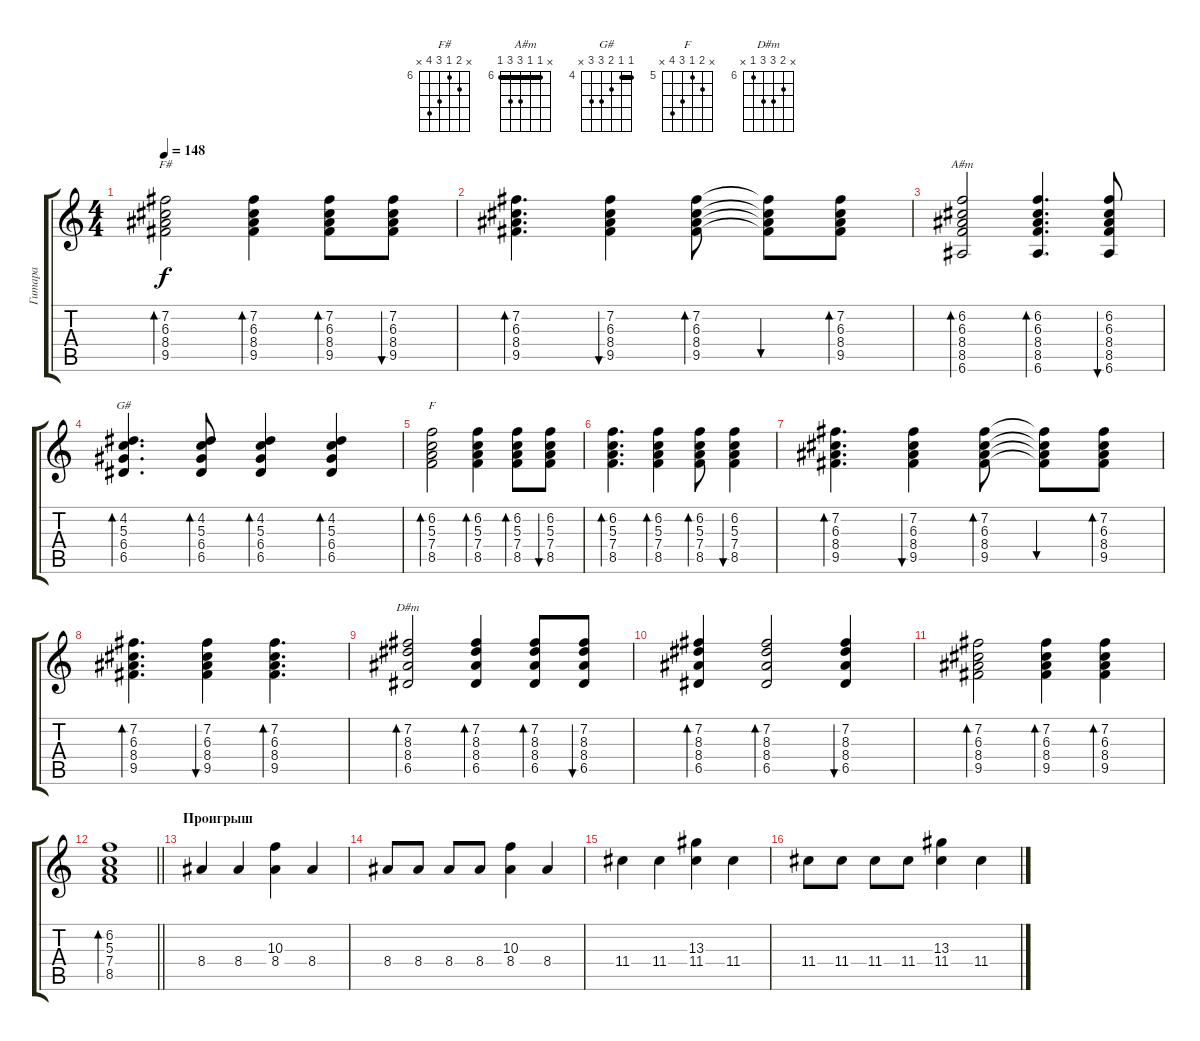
\track ("Гитара" "Гитара") {instrument acousticguitarsteel}
\staff {score tabs}
\tuning (E4 B3 G3 D3 A2 E2) {hide}
\chord ("F#" x 7 6 8 9 x) {firstfret 6}
\chord ("A#m" x 6 6 8 8 6) {firstfret 6 barre 6}
\chord ("G#" 4 4 5 6 6 x) {firstfret 4 barre 4}
\chord ("F" x 6 5 7 8 x) {firstfret 5}
\chord ("D#m" x 7 8 8 6 x) {firstfret 6}
\ts (4 4)
\tempo 148
\clef g2
\ks c
(7.2 6.3 8.4 9.5).2{bd 30 ch "F#" dy f} (7.2 6.3 8.4 9.5).4{bd 30} (7.2 6.3 8.4 9.5).8{bd 30} (7.2 6.3 8.4 9.5).8{bu 30} |
(7.2 6.3 8.4 9.5).4{d bd 30} (7.2 6.3 8.4 9.5).4{bu 30} (7.2 6.3 8.4 9.5).8{bd 30} (7.2{t} 6.3{t} 8.4{t} 9.5{t}).8{bu 30} (7.2 6.3 8.4 9.5).8{bd 30} |
(6.2 6.3 8.4 8.5 6.6).2{bd 30 ch "A#m"} (6.2 6.3 8.4 8.5 6.6).4{d bd 30} (6.2 6.3 8.4 8.5 6.6).8{bu 30} |
(4.2 5.3 6.4 6.5).4{d bd 30 ch "G#"} (4.2 5.3 6.4 6.5).8{bd 30} (4.2 5.3 6.4 6.5).4{bd 30} (4.2 5.3 6.4 6.5).4{bd 30} |
(6.2 5.3 7.4 8.5).2{bd 30 ch "F"} (6.2 5.3 7.4 8.5).4{bd 30} (6.2 5.3 7.4 8.5).8{bd 30} (6.2 5.3 7.4 8.5).8{bu 30} |
(6.2 5.3 7.4 8.5).4{d bd 30} (6.2 5.3 7.4 8.5).4{bd 30} (6.2 5.3 7.4 8.5).8{bd 30} (6.2 5.3 7.4 8.5).4{bu 30} |
(7.2 6.3 8.4 9.5).4{d bd 30} (7.2 6.3 8.4 9.5).4{bu 30} (7.2 6.3 8.4 9.5).8{bd 30} (7.2{t} 6.3{t} 8.4{t} 9.5{t}).8{bu 30} (7.2 6.3 8.4 9.5).8{bd 30} |
(7.2 6.3 8.4 9.5).4{d bd 30} (7.2 6.3 8.4 9.5).4{bu 30} (7.2 6.3 8.4 9.5).4{d bd 30} |
(7.2 8.3 8.4 6.5).2{bd 30 ch "D#m"} (7.2 8.3 8.4 6.5).4{bd 30} (7.2 8.3 8.4 6.5).8{bd 30} (7.2 8.3 8.4 6.5).8{bu 30} |
(7.2 8.3 8.4 6.5).4{bd 30} (7.2 8.3 8.4 6.5).2{bd 30} (7.2 8.3 8.4 6.5).4{bu 30} |
(7.2 6.3 8.4 9.5).2{bd 30} (7.2 6.3 8.4 9.5).4{bd 30} (7.2 6.3 8.4 9.5).4{bd 30} |
\barLineRight lightlight
(6.2 5.3 7.4 8.5).1{bd 30} |
\section ("" "Проигрыш")
8.4.4{instrument overdrivenguitar} 8.4.4 (10.3 8.4).4 8.4.4 |
8.4.8 8.4.8 8.4.8 8.4.8 (10.3 8.4).4 8.4.4 |
11.4.4 11.4.4 (13.3 11.4).4 11.4.4 |
11.4.8 11.4.8 11.4.8 11.4.8 (13.3 11.4).4 11.4.4
